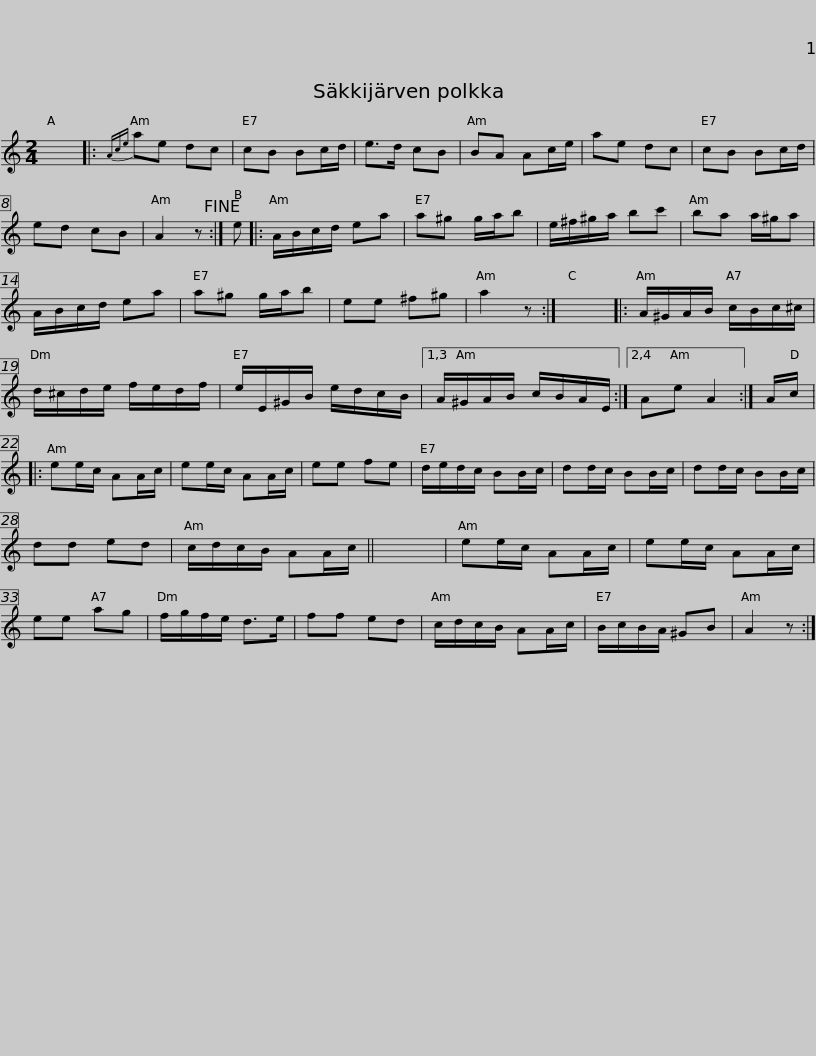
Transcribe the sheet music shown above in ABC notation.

X:1
L:1/8
M:2/4
I:linebreak $
K:C
V:1 treble
V:1
 x4 |:{Ace} ae dc | cB Bc/d/ | e>d cB | BA Ac/e/ | %5
 ae dc | cB Bc/d/ | ed cB | A2 z!fine! :| e |:$ %10
 A/B/c/d/ ea | a^g g/a/b | e/^f/^g/a/ bc' | ba a/^g/a | A/B/c/d/ ea | %15
 a^g g/a/b | ee ^f^g |$ a2 z :| x4 |: A/^G/A/B/ c/B/c/^c/ | %20
 d/^c/d/e/ f/e/d/f/ | e/E/^G/B/ e/d/c/B/ |1,3 A/^G/A/B/ c/B/A/E/ :|2,4 Ae A2 :|$ A/c/ |: %25
 ee/c/ AA/c/ | ee/c/ AA/c/ | ee fe | d/e/d/c/ BB/c/ | dd/c/ BB/c/ | %30
 dd/c/ BB/c/ | dd ed |$ c/d/c/B/ AA/c/ || x4 | ee/c/ AA/c/ | %35
 ee/c/ AA/c/ | ee ag | f/g/f/e/ d>e | ff ed | c/d/c/B/ AA/c/ |$ %40
 B/c/B/A/ ^GB | A2 z :| %42
